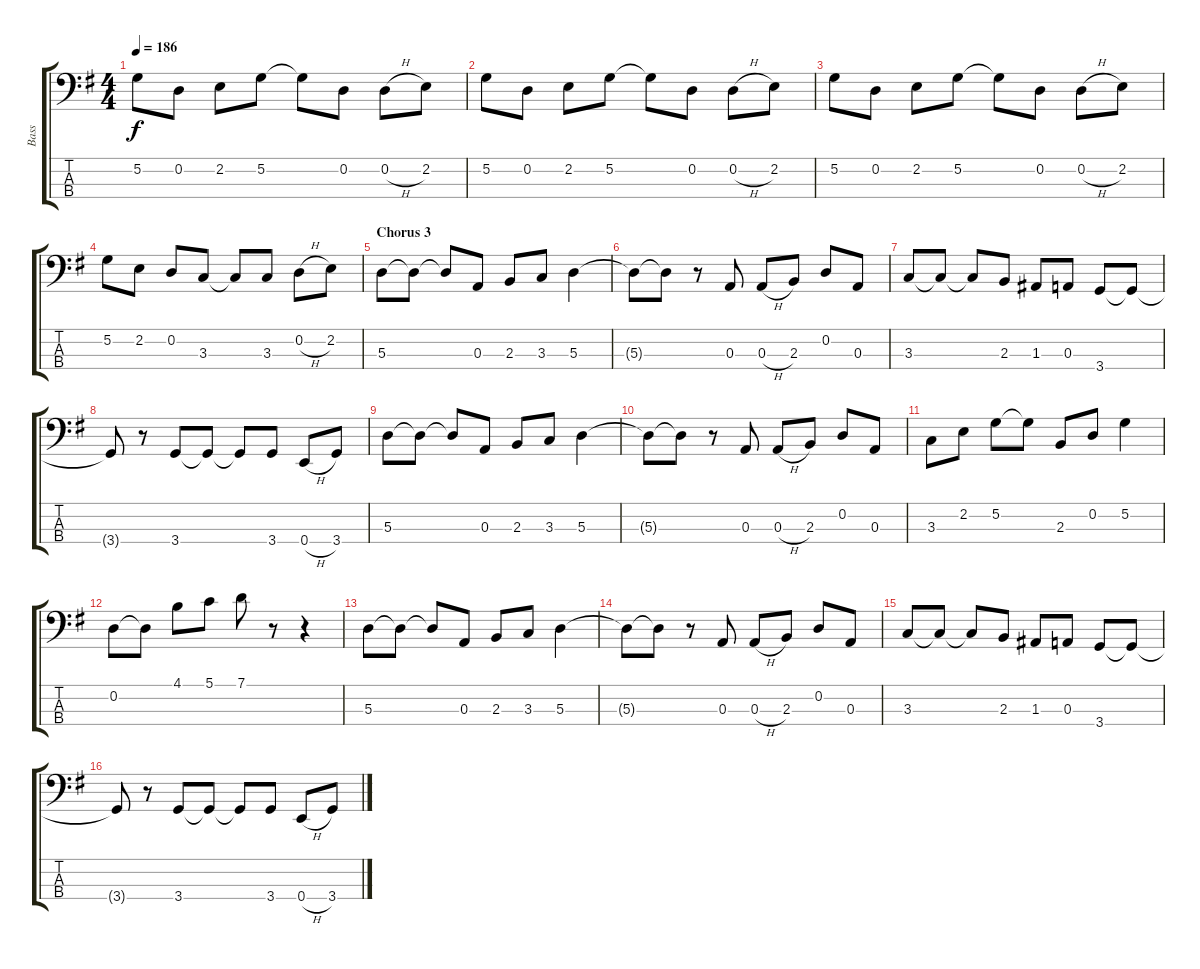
\track ("Bass" "Bass") {instrument electricbassfinger}
\staff {score tabs}
\tuning (G2 D2 A1 E1) {hide}
\ts (4 4)
\tempo 186
\clef f4
\ks g
5.2.8{dy f} 0.2.8 2.2.8 5.2.8 5.2{t}.8 0.2.8 0.2{h}.8 2.2.8 |
5.2.8 0.2.8 2.2.8 5.2.8 5.2{t}.8 0.2.8 0.2{h}.8 2.2.8 |
5.2.8 0.2.8 2.2.8 5.2.8 5.2{t}.8 0.2.8 0.2{h}.8 2.2.8 |
5.2.8 2.2.8 0.2.8 3.3.8 3.3{t}.8 3.3.8 0.2{h}.8 2.2.8 |
\section ("" "Chorus 3")
5.3.8 5.3{t}.8 5.3{t}.8 0.3.8 2.3.8 3.3.8 5.3.4 |
5.3{t}.8 5.3{t}.8 r.8 0.3.8 0.3{h}.8 2.3.8 0.2.8 0.3.8 |
3.3.8 3.3{t}.8 3.3{t}.8 2.3.8 1.3.8 0.3.8 3.4.8 3.4{t}.8 |
3.4{t}.8 r.8 3.4.8 3.4{t}.8 3.4{t}.8 3.4.8 0.4{h}.8 3.4.8 |
5.3.8 5.3{t}.8 5.3{t}.8 0.3.8 2.3.8 3.3.8 5.3.4 |
5.3{t}.8 5.3{t}.8 r.8 0.3.8 0.3{h}.8 2.3.8 0.2.8 0.3.8 |
3.3.8 2.2.8 5.2.8 5.2{t}.8 2.3.8 0.2.8 5.2.4 |
0.2.8 0.2{t}.8 4.1.8 5.1.8 7.1.8 r.8 r.4 |
5.3.8 5.3{t}.8 5.3{t}.8 0.3.8 2.3.8 3.3.8 5.3.4 |
5.3{t}.8 5.3{t}.8 r.8 0.3.8 0.3{h}.8 2.3.8 0.2.8 0.3.8 |
3.3.8 3.3{t}.8 3.3{t}.8 2.3.8 1.3.8 0.3.8 3.4.8 3.4{t}.8 |
3.4{t}.8 r.8 3.4.8 3.4{t}.8 3.4{t}.8 3.4.8 0.4{h}.8 3.4.8
